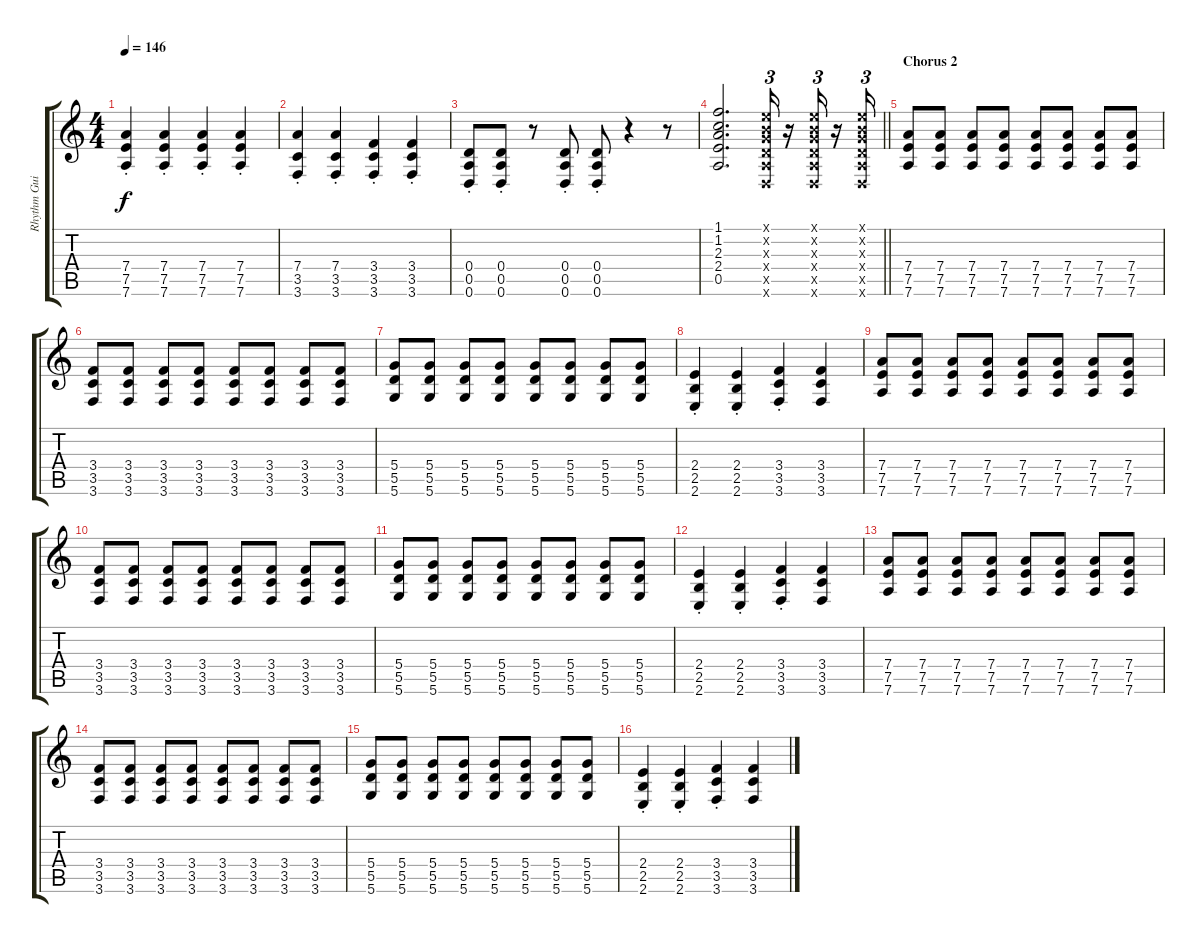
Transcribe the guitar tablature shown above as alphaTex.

\track ("Rhythm Guitar" "Rhythm Gui") {instrument overdrivenguitar}
\staff {score tabs}
\tuning (E4 B3 G3 D3 A2 D2) {hide}
\ts (4 4)
\tempo 146
\clef g2
\ks c
(7.4{st} 7.5{st} 7.6{st}).4{dy f} (7.4{st} 7.5{st} 7.6{st}).4 (7.4{st} 7.5{st} 7.6{st}).4 (7.4{st} 7.5{st} 7.6{st}).4 |
(7.4{st} 3.5{st} 3.6{st}).4 (7.4{st} 3.5{st} 3.6{st}).4 (3.4{st} 3.5{st} 3.6{st}).4 (3.4{st} 3.5{st} 3.6{st}).4 |
(0.4{st} 0.5{st} 0.6{st}).8 (0.4{st} 0.5{st} 0.6{st}).8 r.8 (0.4{st} 0.5{st} 0.6{st}).8 (0.4{st} 0.5{st} 0.6{st}).8 r.4 r.8 |
\barLineRight lightlight
(1.1 1.2 2.3 2.4 0.5).2{d} (0.1{x} 0.2{x} 0.3{x} 0.4{x} 0.5{x} 0.6{x}).16{tu (3 2)} r.16 (0.1{x} 0.2{x} 0.3{x} 0.4{x} 0.5{x} 0.6{x}).16{tu (3 2)} r.16 (0.1{x} 0.2{x} 0.3{x} 0.4{x} 0.5{x} 0.6{x}).16{tu (3 2)} |
\section ("" "Chorus 2")
(7.4 7.5 7.6).8 (7.4 7.5 7.6).8 (7.4 7.5 7.6).8 (7.4 7.5 7.6).8 (7.4 7.5 7.6).8 (7.4 7.5 7.6).8 (7.4 7.5 7.6).8 (7.4 7.5 7.6).8 |
(3.4 3.5 3.6).8 (3.4 3.5 3.6).8 (3.4 3.5 3.6).8 (3.4 3.5 3.6).8 (3.4 3.5 3.6).8 (3.4 3.5 3.6).8 (3.4 3.5 3.6).8 (3.4 3.5 3.6).8 |
(5.4 5.5 5.6).8 (5.4 5.5 5.6).8 (5.4 5.5 5.6).8 (5.4 5.5 5.6).8 (5.4 5.5 5.6).8 (5.4 5.5 5.6).8 (5.4 5.5 5.6).8 (5.4 5.5 5.6).8 |
(2.4{st} 2.5{st} 2.6{st}).4 (2.4{st} 2.5{st} 2.6{st}).4 (3.4{st} 3.5{st} 3.6{st}).4 (3.4 3.5 3.6).4 |
(7.4 7.5 7.6).8 (7.4 7.5 7.6).8 (7.4 7.5 7.6).8 (7.4 7.5 7.6).8 (7.4 7.5 7.6).8 (7.4 7.5 7.6).8 (7.4 7.5 7.6).8 (7.4 7.5 7.6).8 |
(3.4 3.5 3.6).8 (3.4 3.5 3.6).8 (3.4 3.5 3.6).8 (3.4 3.5 3.6).8 (3.4 3.5 3.6).8 (3.4 3.5 3.6).8 (3.4 3.5 3.6).8 (3.4 3.5 3.6).8 |
(5.4 5.5 5.6).8 (5.4 5.5 5.6).8 (5.4 5.5 5.6).8 (5.4 5.5 5.6).8 (5.4 5.5 5.6).8 (5.4 5.5 5.6).8 (5.4 5.5 5.6).8 (5.4 5.5 5.6).8 |
(2.4{st} 2.5{st} 2.6{st}).4 (2.4{st} 2.5{st} 2.6{st}).4 (3.4{st} 3.5{st} 3.6{st}).4 (3.4 3.5 3.6).4 |
(7.4 7.5 7.6).8 (7.4 7.5 7.6).8 (7.4 7.5 7.6).8 (7.4 7.5 7.6).8 (7.4 7.5 7.6).8 (7.4 7.5 7.6).8 (7.4 7.5 7.6).8 (7.4 7.5 7.6).8 |
(3.4 3.5 3.6).8 (3.4 3.5 3.6).8 (3.4 3.5 3.6).8 (3.4 3.5 3.6).8 (3.4 3.5 3.6).8 (3.4 3.5 3.6).8 (3.4 3.5 3.6).8 (3.4 3.5 3.6).8 |
(5.4 5.5 5.6).8 (5.4 5.5 5.6).8 (5.4 5.5 5.6).8 (5.4 5.5 5.6).8 (5.4 5.5 5.6).8 (5.4 5.5 5.6).8 (5.4 5.5 5.6).8 (5.4 5.5 5.6).8 |
(2.4{st} 2.5{st} 2.6{st}).4 (2.4{st} 2.5{st} 2.6{st}).4 (3.4{st} 3.5{st} 3.6{st}).4 (3.4 3.5 3.6).4
